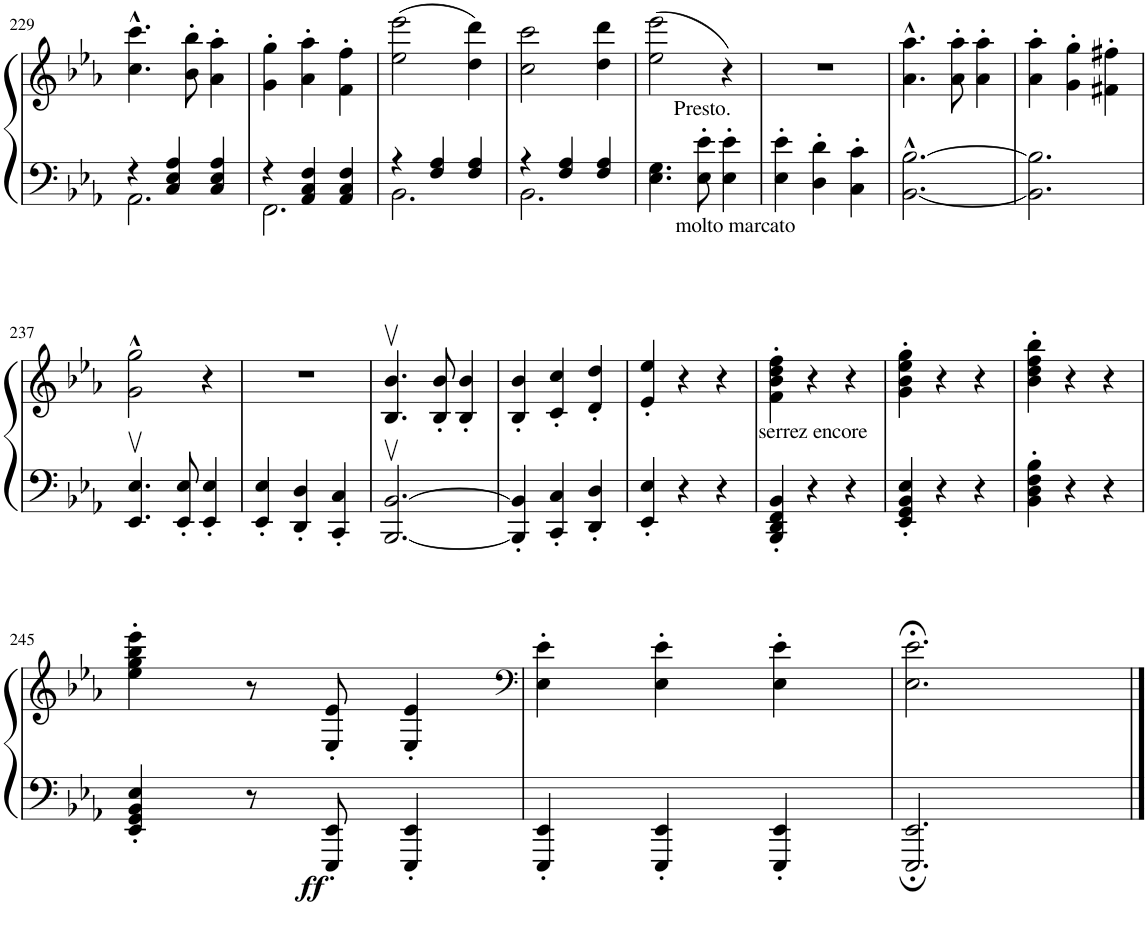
**kern	**kern	**dynam
*part1	*part1	*part1
*staff2	*staff1	*staff1/2
*I"Piano	*	*
*I'Pno.	*	*
!!LO:PB:g=z
*clefF4	*clefG2	*
*k[b-e-a-]	*k[b-e-a-]	*
*M3/4	*M3/4	*
=229	=229	=229
*^	*	*
4r	2.AA-\	4.cc\^^ 4.ccc\^^	.
4C/ 4E-/ 4A-/	.	.	.
.	.	8b-\' 8bb-\'	.
4C/ 4E-/ 4A-/	.	4a-\' 4aa-\'	.
=230	=230	=230	=230
4r	2.FF\	4g\' 4gg\'	.
4AA-/ 4C/ 4F/	.	4a-\' 4aa-\'	.
4AA-/ 4C/ 4F/	.	4f\' 4ff\'	.
=231	=231	=231	=231
4r	2.BB-\	(2ee-\ 2eee-\	.
4F/ 4A-/	.	.	.
4F/ 4A-/	.	4dd\ 4ddd\)	.
=232	=232	=232	=232
4r	2.BB-\	2cc\ 2ccc\	.
4F/ 4A-/	.	.	.
4F/ 4A-/	.	4dd\ 4ddd\	.
*v	*v	*	*
=233	=233	=233
!	!LO:TX:b:t=Presto.	!
!LO:TX:b:t=molto marcato	!	!
4.E-\ 4.G\	(2ee-\ 2eee-\	.
8E-\' 8e-\'	.	.
4E-\' 4e-\'	4r)	.
=234	=234	=234
4E-\' 4e-\'	2.r	.
4D\' 4d\'	.	.
4C\' 4c\'	.	.
=235	=235	=235
[2.BB-\^^ [2.B-\^^	4.a-\^^ 4.aa-\^^	.
.	8a-\' 8aa-\'	.
.	4a-\' 4aa-\'	.
=236	=236	=236
2.BB-\] 2.B-\]	4a-\' 4aa-\'	.
.	4g\' 4gg\'	.
.	4f#X\' 4ff#X\'	.
!!LO:LB:g=z
=237	=237	=237
4.EE-/v 4.E-/v	2g\^^ 2gg\^^	.
8EE-/' 8E-/'	.	.
4EE-/' 4E-/'	4r	.
=238	=238	=238
4EE-/' 4E-/'	2.r	.
4DD/' 4D/'	.	.
4CC/' 4C/'	.	.
=239	=239	=239
[2.BBB-/v [2.BB-/v	4.B-/v 4.b-/v	.
.	8B-/' 8b-/'	.
.	4B-/' 4b-/'	.
=240	=240	=240
4BBB-/]' 4BB-/]'	4B-/' 4b-/'	.
4CC/' 4C/'	4c/' 4cc/'	.
4DD/' 4D/'	4d/' 4dd/'	.
=241	=241	=241
4EE-/' 4E-/'	4e-/' 4ee-/'	.
4r	4r	.
4r	4r	.
=242	=242	=242
!	!LO:TX:b:t=serrez encore	!
4BBB-/' 4DD/' 4FF/' 4BB-/'	4f\' 4b-\' 4dd\' 4ff\'	.
4r	4r	.
4r	4r	.
=243	=243	=243
4EE-/' 4GG/' 4BB-/' 4E-/'	4g\' 4b-\' 4ee-\' 4gg\'	.
4r	4r	.
4r	4r	.
=244	=244	=244
4BB-\' 4D\' 4F\' 4B-\'	4b-\' 4dd\' 4ff\' 4bb-\'	.
4r	4r	.
4r	4r	.
!!LO:LB:g=z
=245	=245	=245
4EE-/' 4GG/' 4BB-/' 4E-/'	4ee-\' 4gg\' 4bb-\' 4eee-\'	.
8r	8r	.
!	!	!LO:DY:b=2
8EEE-/' 8EE-/'	8E-/' 8e-/'	ff
4EEE-/' 4EE-/'	4E-/' 4e-/'	.
=246	=246	=246
*	*clefF4	*
4EEE-/' 4EE-/'	4E-\' 4e-\'	.
4EEE-/' 4EE-/'	4E-\' 4e-\'	.
4EEE-/' 4EE-/'	4E-\' 4e-\'	.
=247	=247	=247
2.EEE-/; 2.EE-/;	2.E-\;< 2.e-\;<	.
==	==	==
*-	*-	*-
